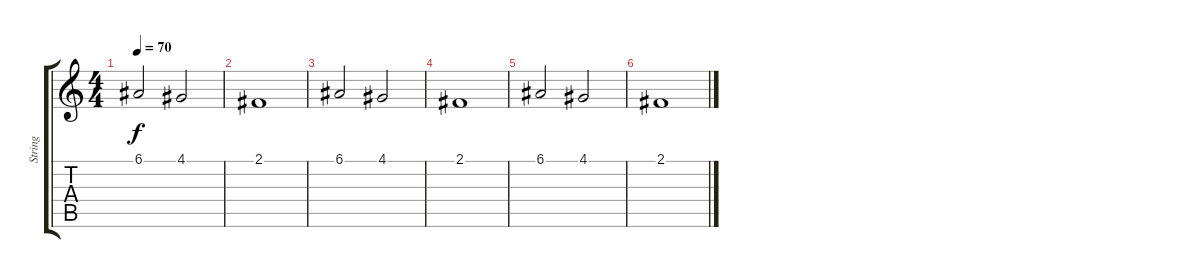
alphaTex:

\track ("String" "String") {instrument synthstrings2}
\staff {score tabs}
\tuning (E4 B3 G3 D3 A2 E2) {hide}
\ts (4 4)
\tempo 70
\clef g2
\ks c
6.1.2{dy f} 4.1.2 |
2.1.1 |
6.1.2 4.1.2 |
2.1.1 |
6.1.2 4.1.2 |
2.1.1
